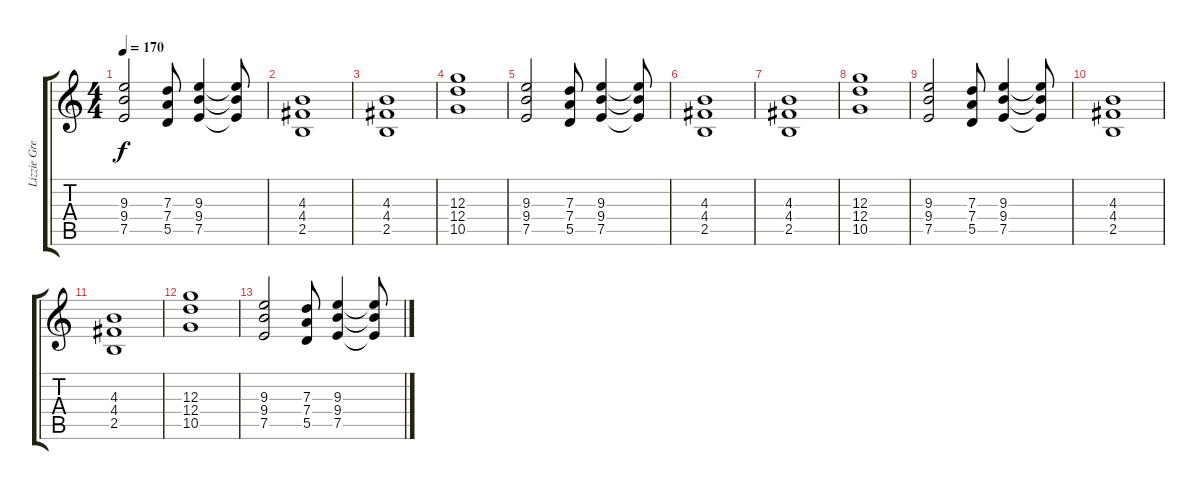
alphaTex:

\track ("Lizzie Grey - Lead Guitar" "Lizzie Gre") {instrument distortionguitar}
\staff {score tabs}
\tuning (E4 B3 G3 D3 A2 E2) {hide}
\ts (4 4)
\tempo 170
\clef g2
\ks c
(9.3 9.4 7.5).2{dy f} (7.3 7.4 5.5).8 (9.3 9.4 7.5).4 (9.3{t} 9.4{t} 7.5{t}).8 |
(4.3 4.4 2.5).1 |
(4.3 4.4 2.5).1 |
(12.3 12.4 10.5).1 |
(9.3 9.4 7.5).2 (7.3 7.4 5.5).8 (9.3 9.4 7.5).4 (9.3{t} 9.4{t} 7.5{t}).8 |
(4.3 4.4 2.5).1 |
(4.3 4.4 2.5).1 |
(12.3 12.4 10.5).1 |
(9.3 9.4 7.5).2 (7.3 7.4 5.5).8 (9.3 9.4 7.5).4 (9.3{t} 9.4{t} 7.5{t}).8 |
(4.3 4.4 2.5).1{volume 0} |
(4.3 4.4 2.5).1 |
(12.3 12.4 10.5).1 |
(9.3 9.4 7.5).2 (7.3 7.4 5.5).8 (9.3 9.4 7.5).4 (9.3{t} 9.4{t} 7.5{t}).8
